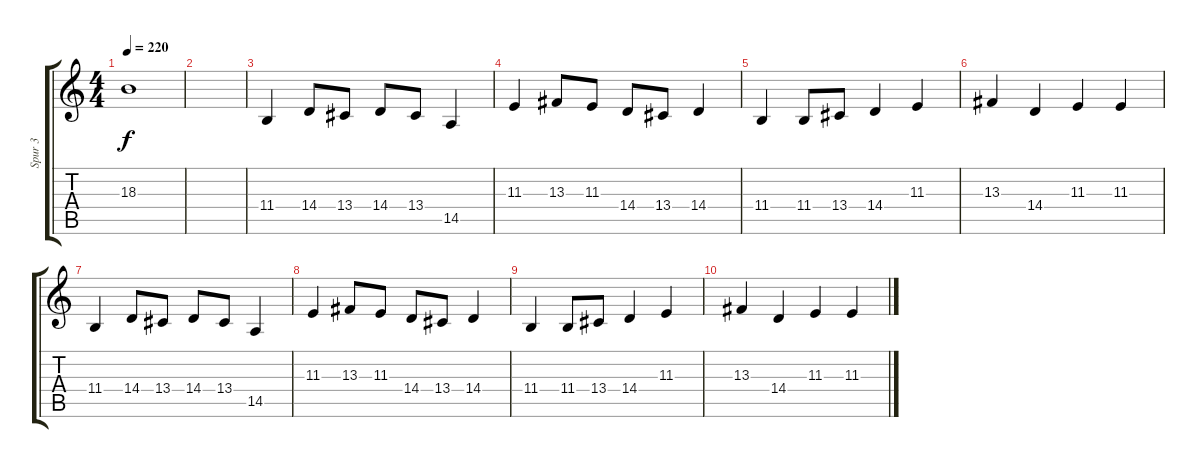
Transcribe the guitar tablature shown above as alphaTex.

\track ("Spur 3" "Spur 3") {instrument violin}
\staff {score tabs}
\tuning (D4 A3 F3 C3 G2 D2) {hide}
\ts (4 4)
\tempo 220
\clef g2
\ks c
18.3.1{dy f} |
|
11.4.4 14.4.8 13.4.8 14.4.8 13.4.8 14.5.4 |
11.3.4 13.3.8 11.3.8 14.4.8 13.4.8 14.4.4 |
11.4.4 11.4.8 13.4.8 14.4.4 11.3.4 |
13.3.4 14.4.4 11.3.4 11.3.4 |
11.4.4 14.4.8 13.4.8 14.4.8 13.4.8 14.5.4 |
11.3.4 13.3.8 11.3.8 14.4.8 13.4.8 14.4.4 |
11.4.4 11.4.8 13.4.8 14.4.4 11.3.4 |
13.3.4 14.4.4 11.3.4 11.3.4
